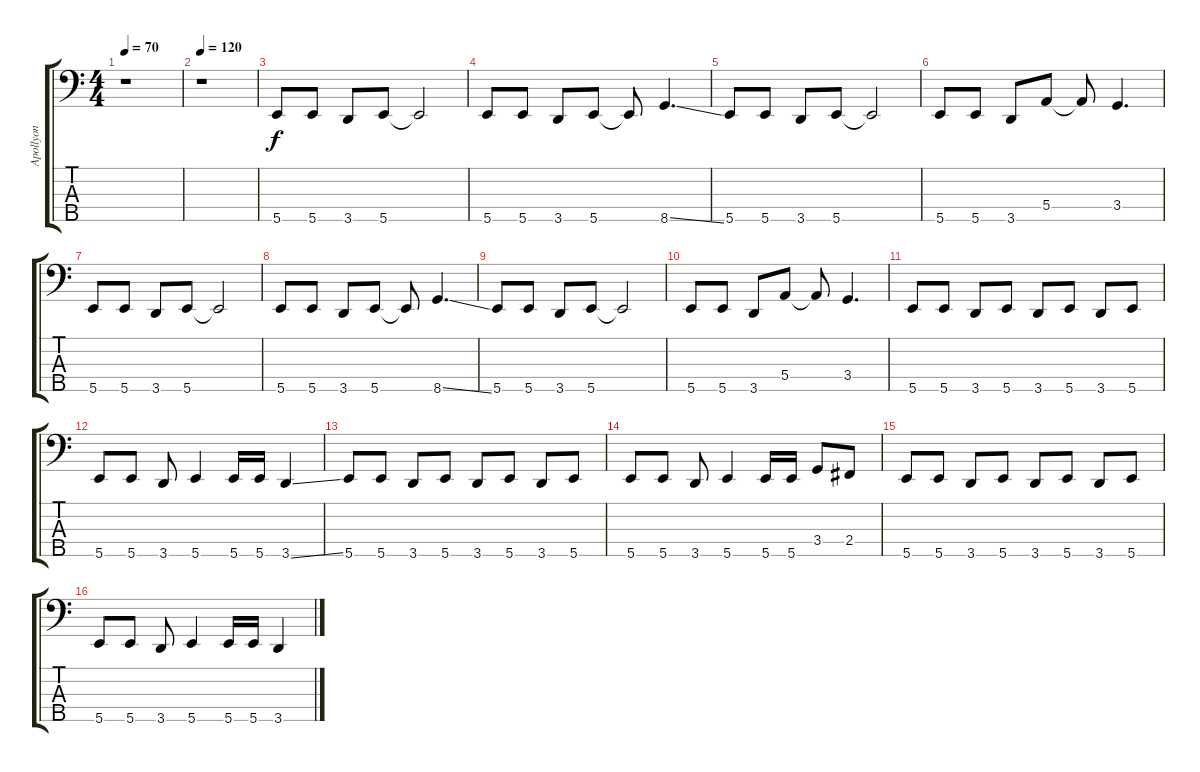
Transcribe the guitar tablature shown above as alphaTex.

\track ("Apollyon" "Apollyon") {instrument electricbassfinger}
\staff {score tabs}
\tuning (G2 D2 A1 E1 B0) {hide}
\ts (4 4)
\tempo 70
\clef f4
\ks c
r.1{dy f} |
\tempo 120
r.1 |
5.5.8 5.5.8 3.5.8 5.5.8 5.5{t}.2 |
5.5.8 5.5.8 3.5.8 5.5.8 5.5{t}.8 8.5{ss}.4{d} |
5.5.8 5.5.8 3.5.8 5.5.8 5.5{t}.2 |
5.5.8 5.5.8 3.5.8 5.4.8 5.4{t}.8 3.4.4{d} |
5.5.8 5.5.8 3.5.8 5.5.8 5.5{t}.2 |
5.5.8 5.5.8 3.5.8 5.5.8 5.5{t}.8 8.5{ss}.4{d} |
5.5.8 5.5.8 3.5.8 5.5.8 5.5{t}.2 |
5.5.8 5.5.8 3.5.8 5.4.8 5.4{t}.8 3.4.4{d} |
5.5.8 5.5.8 3.5.8 5.5.8 3.5.8 5.5.8 3.5.8 5.5.8 |
5.5.8 5.5.8 3.5.8 5.5.4 5.5.16 5.5.16 3.5{ss}.4 |
5.5.8 5.5.8 3.5.8 5.5.8 3.5.8 5.5.8 3.5.8 5.5.8 |
5.5.8 5.5.8 3.5.8 5.5.4 5.5.16 5.5.16 3.4.8 2.4.8 |
5.5.8 5.5.8 3.5.8 5.5.8 3.5.8 5.5.8 3.5.8 5.5.8 |
5.5.8 5.5.8 3.5.8 5.5.4 5.5.16 5.5.16 3.5{ss}.4
